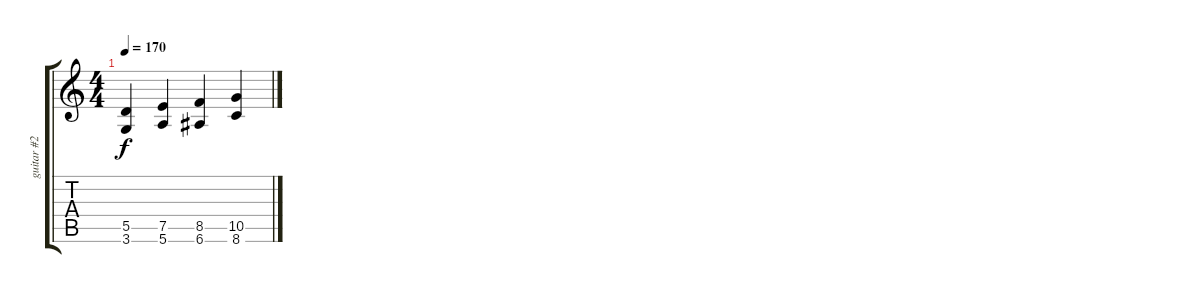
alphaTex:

\track ("guitar #2" "guitar #2") {instrument distortionguitar}
\staff {score tabs}
\tuning (E4 B3 G3 D3 A2 E2) {hide}
\ts (4 4)
\tempo 170
\clef g2
\ks c
(5.5 3.6).4{dy f} (7.5 5.6).4 (8.5 6.6).4 (10.5 8.6).4
